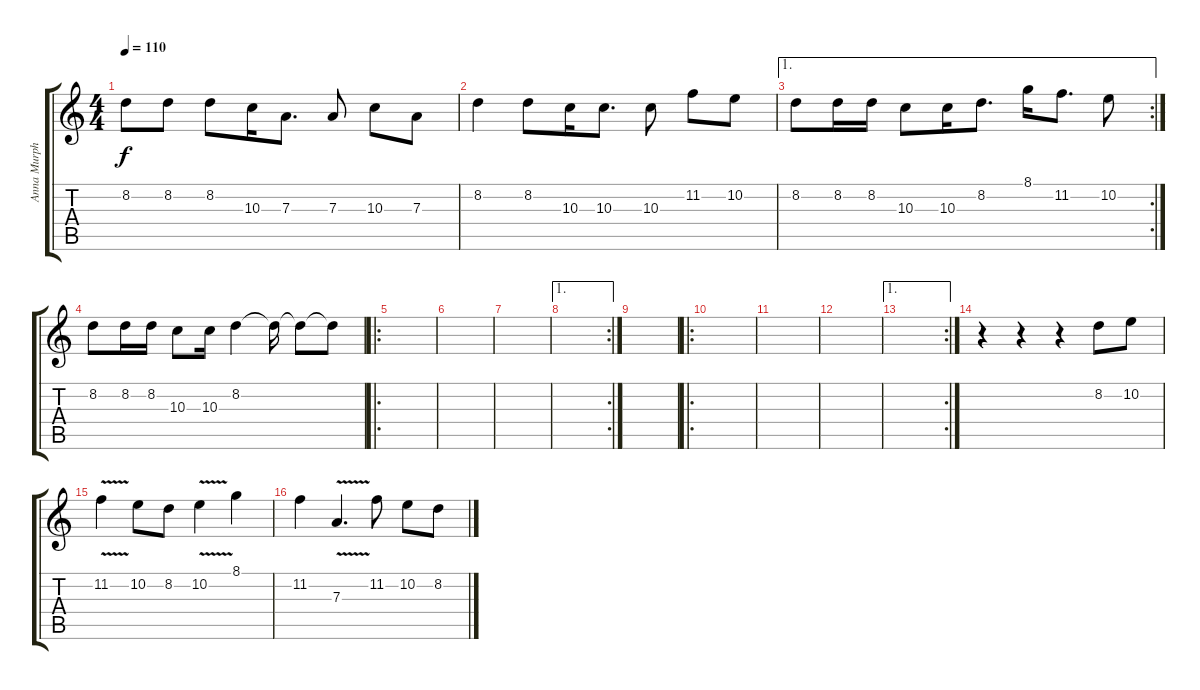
\track ("Anna Murphy" "Anna Murph") {instrument contrabass}
\staff {score tabs}
\tuning (B3 Gb3 D3 A2 E2 B1) {hide}
\ts (4 4)
\tempo 110
\clef g2
\ks c
8.2.8{dy f} 8.2.8 8.2.8 10.3.16 7.3.8{d} 7.3.8 10.3.8 7.3.8 |
8.2.4 8.2.8 10.3.16 10.3.8{d} 10.3.8 11.2.8 10.2.8 |
\ae 1
\rc 2
8.2.8 8.2.16 8.2.16 10.3.8 10.3.16 8.2.8{d} 8.1.16 11.2.8{d} 10.2.8 |
8.2.8 8.2.16 8.2.16 10.3.8 10.3.16 8.2.4 8.2{t}.16 8.2{t}.8 8.2{t}.8 |
\ro
|
|
|
\ae 1
\rc 2
|
|
\ro
|
|
|
\ae 1
\rc 2
|
r.4 r.4 r.4 8.2.8 10.2.8 |
11.2{v}.4 10.2.8 8.2.8 10.2{v}.4 8.1.4 |
11.2.4 7.3{v}.4{d} 11.2.8 10.2.8 8.2.8
